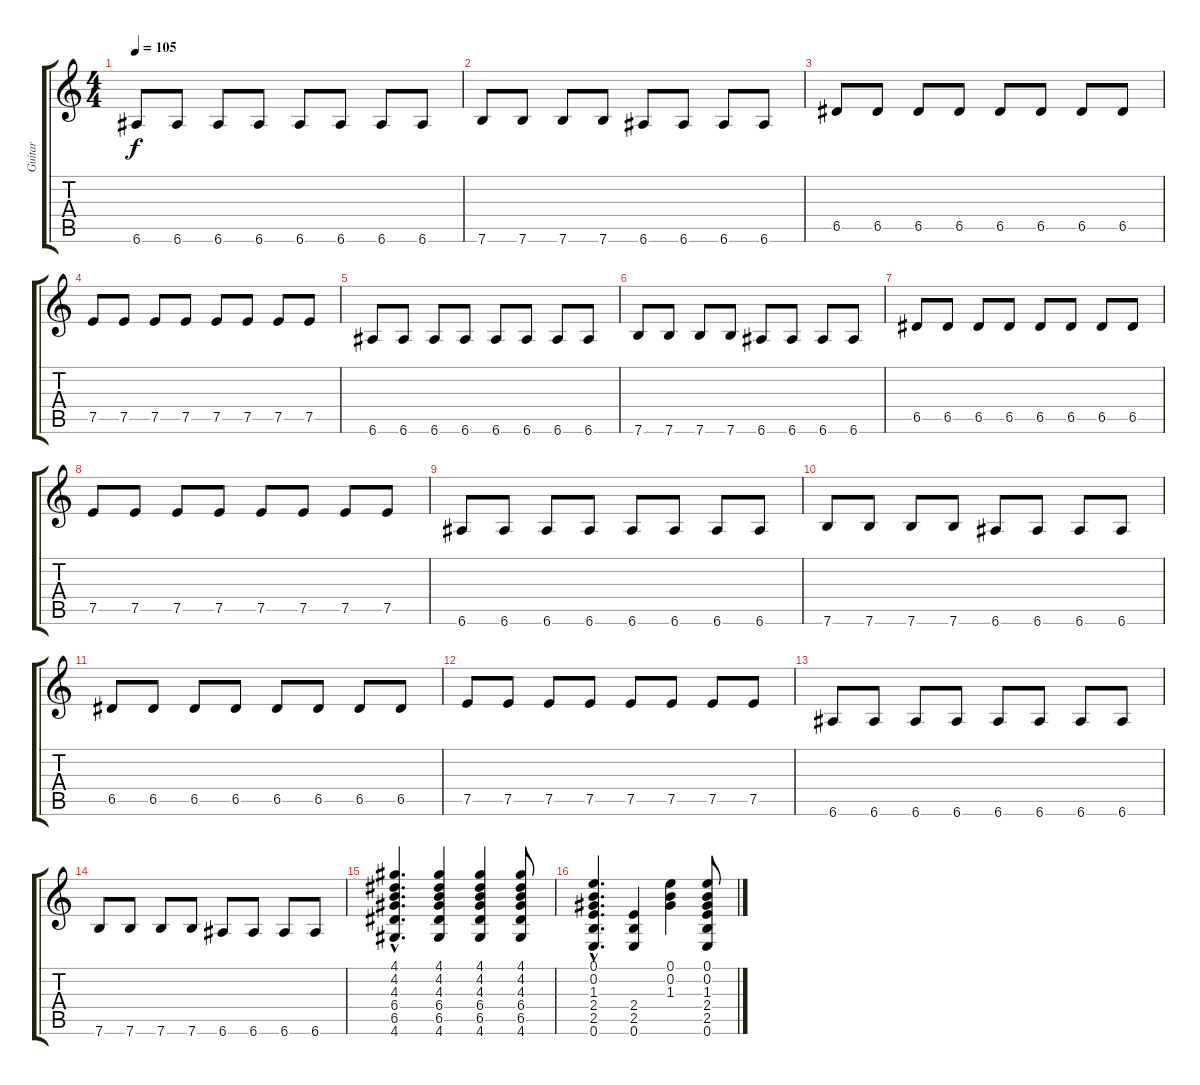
\track ("Guitar" "Guitar") {instrument distortionguitar}
\staff {score tabs}
\tuning (E4 B3 G3 D3 A2 E2) {hide}
\ts (4 4)
\tempo 105
\clef g2
\ks c
6.6.8{dy f} 6.6.8 6.6.8 6.6.8 6.6.8 6.6.8 6.6.8 6.6.8 |
7.6.8 7.6.8 7.6.8 7.6.8 6.6.8 6.6.8 6.6.8 6.6.8 |
6.5.8 6.5.8 6.5.8 6.5.8 6.5.8 6.5.8 6.5.8 6.5.8 |
7.5.8 7.5.8 7.5.8 7.5.8 7.5.8 7.5.8 7.5.8 7.5.8 |
6.6.8 6.6.8 6.6.8 6.6.8 6.6.8 6.6.8 6.6.8 6.6.8 |
7.6.8 7.6.8 7.6.8 7.6.8 6.6.8 6.6.8 6.6.8 6.6.8 |
6.5.8 6.5.8 6.5.8 6.5.8 6.5.8 6.5.8 6.5.8 6.5.8 |
7.5.8 7.5.8 7.5.8 7.5.8 7.5.8 7.5.8 7.5.8 7.5.8 |
6.6.8 6.6.8 6.6.8 6.6.8 6.6.8 6.6.8 6.6.8 6.6.8 |
7.6.8 7.6.8 7.6.8 7.6.8 6.6.8 6.6.8 6.6.8 6.6.8 |
6.5.8 6.5.8 6.5.8 6.5.8 6.5.8 6.5.8 6.5.8 6.5.8 |
7.5.8 7.5.8 7.5.8 7.5.8 7.5.8 7.5.8 7.5.8 7.5.8 |
6.6.8 6.6.8 6.6.8 6.6.8 6.6.8 6.6.8 6.6.8 6.6.8 |
7.6.8 7.6.8 7.6.8 7.6.8 6.6.8 6.6.8 6.6.8 6.6.8 |
(4.1{hac} 4.2{hac} 4.3{hac} 6.4{hac} 6.5{hac} 4.6{hac}).4{d instrument electricguitarclean} (4.1 4.2 4.3 6.4 6.5 4.6).4 (4.1 4.2 4.3 6.4 6.5 4.6).4 (4.1 4.2 4.3 6.4 6.5 4.6).8 |
(0.1{hac} 0.2{hac} 1.3{hac} 2.4{hac} 2.5{hac} 0.6{hac}).4{d} (2.4 2.5 0.6).4 (0.1 0.2 1.3).4 (0.1 0.2 1.3 2.4 2.5 0.6).8
